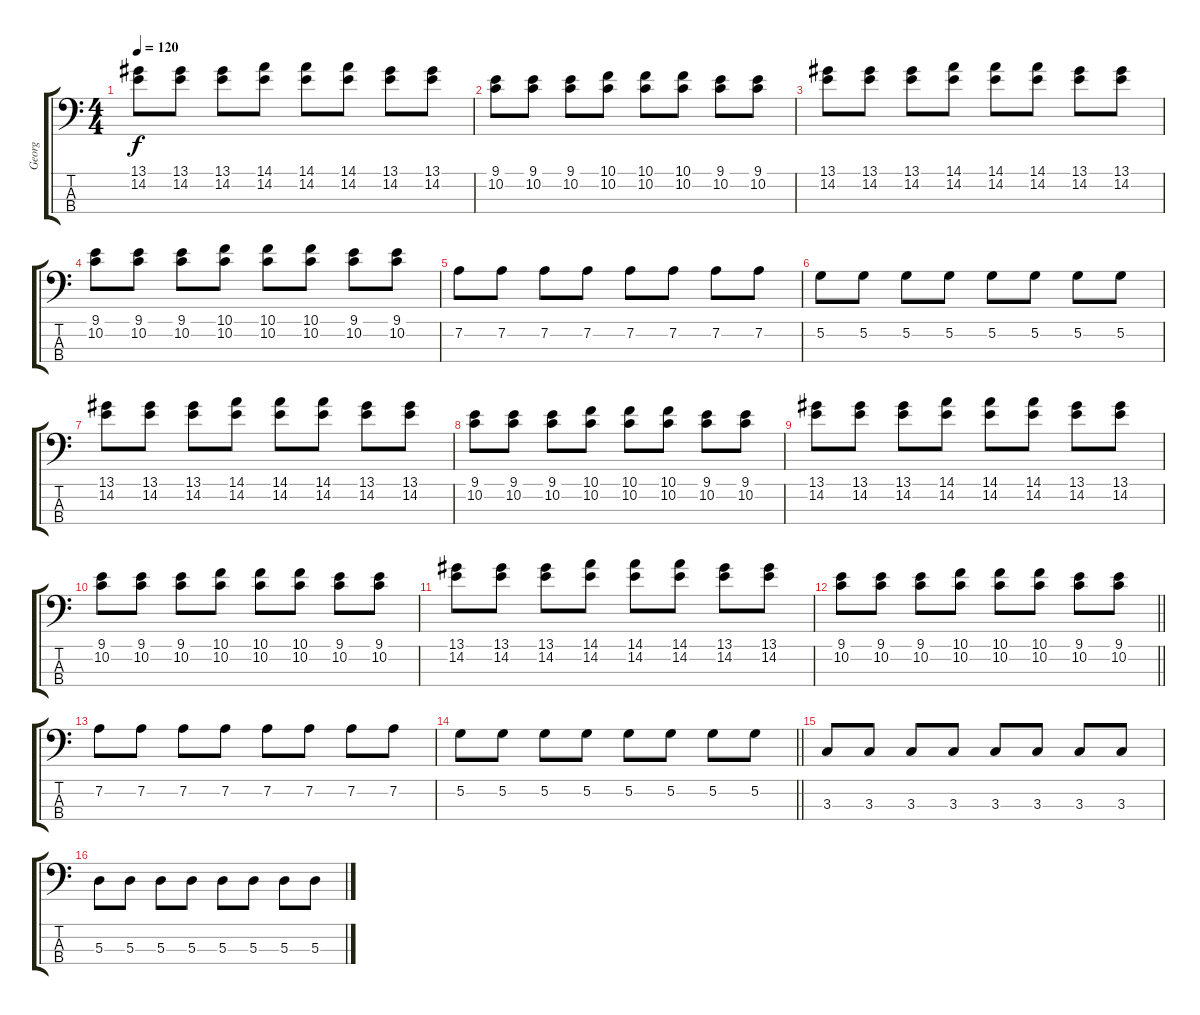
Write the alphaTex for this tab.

\track ("Georg" "Georg") {instrument electricbassfinger}
\staff {score tabs}
\tuning (G2 D2 A1 E1) {hide}
\ts (4 4)
\tempo 120
\clef f4
\ks c
(13.1 14.2).8{dy f} (13.1 14.2).8 (13.1 14.2).8 (14.1 14.2).8 (14.1 14.2).8 (14.1 14.2).8 (13.1 14.2).8 (13.1 14.2).8 |
(9.1 10.2).8 (9.1 10.2).8 (9.1 10.2).8 (10.1 10.2).8 (10.1 10.2).8 (10.1 10.2).8 (9.1 10.2).8 (9.1 10.2).8 |
(13.1 14.2).8 (13.1 14.2).8 (13.1 14.2).8 (14.1 14.2).8 (14.1 14.2).8 (14.1 14.2).8 (13.1 14.2).8 (13.1 14.2).8 |
(9.1 10.2).8 (9.1 10.2).8 (9.1 10.2).8 (10.1 10.2).8 (10.1 10.2).8 (10.1 10.2).8 (9.1 10.2).8 (9.1 10.2).8 |
7.2.8 7.2.8 7.2.8 7.2.8 7.2.8 7.2.8 7.2.8 7.2.8 |
5.2.8 5.2.8 5.2.8 5.2.8 5.2.8 5.2.8 5.2.8 5.2.8 |
(13.1 14.2).8{volume 13} (13.1 14.2).8 (13.1 14.2).8 (14.1 14.2).8 (14.1 14.2).8 (14.1 14.2).8 (13.1 14.2).8 (13.1 14.2).8 |
(9.1 10.2).8 (9.1 10.2).8 (9.1 10.2).8 (10.1 10.2).8 (10.1 10.2).8 (10.1 10.2).8 (9.1 10.2).8 (9.1 10.2).8 |
(13.1 14.2).8 (13.1 14.2).8 (13.1 14.2).8 (14.1 14.2).8 (14.1 14.2).8 (14.1 14.2).8 (13.1 14.2).8 (13.1 14.2).8 |
(9.1 10.2).8 (9.1 10.2).8 (9.1 10.2).8 (10.1 10.2).8 (10.1 10.2).8 (10.1 10.2).8 (9.1 10.2).8 (9.1 10.2).8 |
(13.1 14.2).8 (13.1 14.2).8 (13.1 14.2).8 (14.1 14.2).8 (14.1 14.2).8 (14.1 14.2).8 (13.1 14.2).8 (13.1 14.2).8 |
\barLineRight lightlight
(9.1 10.2).8 (9.1 10.2).8 (9.1 10.2).8 (10.1 10.2).8 (10.1 10.2).8 (10.1 10.2).8 (9.1 10.2).8 (9.1 10.2).8 |
7.2.8 7.2.8 7.2.8 7.2.8 7.2.8 7.2.8 7.2.8 7.2.8 |
\barLineRight lightlight
5.2.8 5.2.8 5.2.8 5.2.8 5.2.8 5.2.8 5.2.8 5.2.8 |
3.3.8 3.3.8 3.3.8 3.3.8 3.3.8 3.3.8 3.3.8 3.3.8 |
5.3.8 5.3.8 5.3.8 5.3.8 5.3.8 5.3.8 5.3.8 5.3.8
